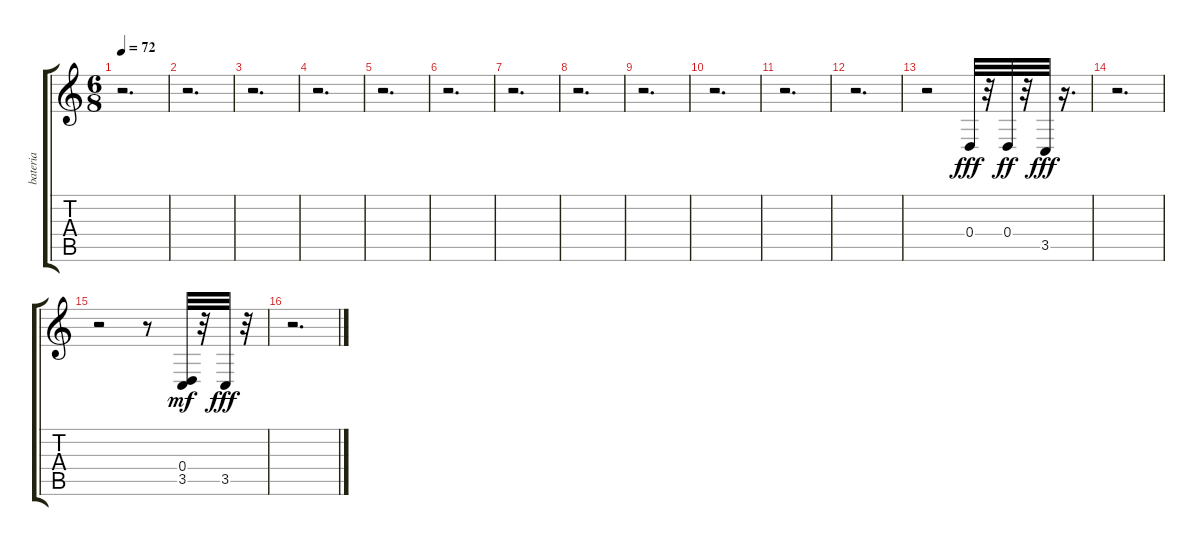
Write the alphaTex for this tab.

\track ("bateria" "bateria") {instrument synthdrum}
\staff {score tabs}
\tuning (E4 B3 G3 D3 A2 E2) {hide}
\ts (6 8)
\tempo 72
\clef g2
\ks c
r.2{d dy fff} |
r.2{d} |
r.2{d} |
r.2{d} |
r.2{d} |
r.2{d} |
r.2{d} |
r.2{d} |
r.2{d} |
r.2{d} |
r.2{d} |
r.2{d} |
r.2 0.4.32 r.32 0.4.32{dy ff} r.32 3.5.32{dy fff} r.16{d} |
r.2{d} |
r.2 r.8 (0.4 3.5).32{dy mf} r.32 3.5.32{dy fff} r.32 |
r.2{d}
